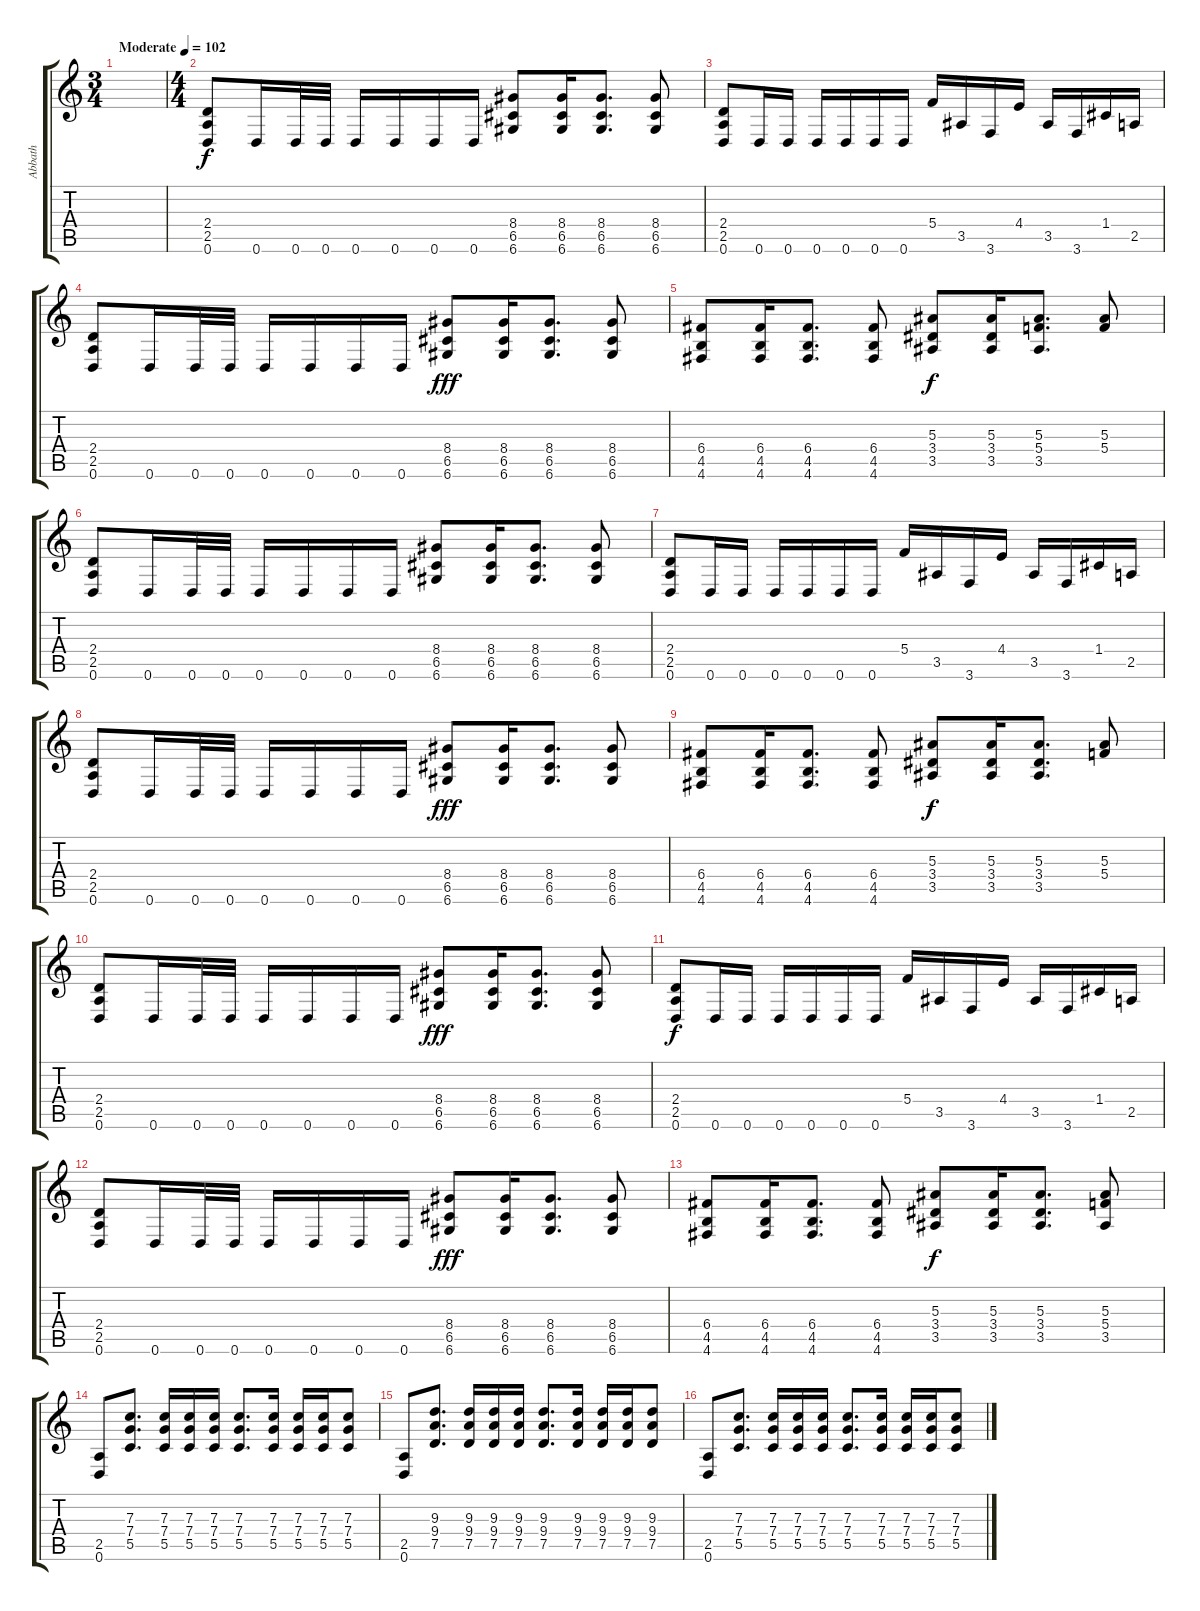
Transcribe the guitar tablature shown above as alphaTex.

\track ("Abbath" "Abbath") {instrument distortionguitar}
\staff {score tabs}
\tuning (D4 A3 F3 C3 G2 D2) {hide}
\ts (3 4)
\tempo (102 "Moderate")
\clef g2
\ks c
|
\ts (4 4)
(2.4 2.5 0.6).8 0.6.16 0.6.32 0.6.32 0.6.16 0.6.16 0.6.16 0.6.16 (8.4 6.5 6.6).8 (8.4 6.5 6.6).16 (8.4 6.5 6.6).8{d} (8.4 6.5 6.6).8 |
(2.4 2.5 0.6).8 0.6.16 0.6.16 0.6.16 0.6.16 0.6.16 0.6.16 5.4.16 3.5.16 3.6.16 4.4.16 3.5.16 3.6.16 1.4.16 2.5.16 |
(2.4 2.5 0.6).8 0.6.16 0.6.32 0.6.32 0.6.16 0.6.16 0.6.16 0.6.16 (8.4 6.5 6.6).8{dy fff} (8.4 6.5 6.6).16 (8.4 6.5 6.6).8{d} (8.4 6.5 6.6).8 |
(6.4 4.5 4.6).8 (6.4 4.5 4.6).16 (6.4 4.5 4.6).8{d} (6.4 4.5 4.6).8 (5.3 3.4 3.5).8{dy f} (5.3 3.4 3.5).16 (5.3 5.4 3.5).8{d} (5.3 5.4).8{instrument guitarharmonics} |
(2.4 2.5 0.6).8{instrument distortionguitar} 0.6.16 0.6.32 0.6.32 0.6.16 0.6.16 0.6.16 0.6.16 (8.4 6.5 6.6).8 (8.4 6.5 6.6).16 (8.4 6.5 6.6).8{d} (8.4 6.5 6.6).8 |
(2.4 2.5 0.6).8 0.6.16 0.6.16 0.6.16 0.6.16 0.6.16 0.6.16 5.4.16 3.5.16 3.6.16 4.4.16 3.5.16 3.6.16 1.4.16 2.5.16 |
(2.4 2.5 0.6).8 0.6.16 0.6.32 0.6.32 0.6.16 0.6.16 0.6.16 0.6.16 (8.4 6.5 6.6).8{dy fff} (8.4 6.5 6.6).16 (8.4 6.5 6.6).8{d} (8.4 6.5 6.6).8 |
(6.4 4.5 4.6).8 (6.4 4.5 4.6).16 (6.4 4.5 4.6).8{d} (6.4 4.5 4.6).8 (5.3 3.4 3.5).8{dy f} (5.3 3.4 3.5).16 (5.3 3.4 3.5).8{d} (5.3 5.4).8{instrument guitarharmonics} |
(2.4 2.5 0.6).8{instrument distortionguitar} 0.6.16 0.6.32 0.6.32 0.6.16 0.6.16 0.6.16 0.6.16 (8.4 6.5 6.6).8{dy fff} (8.4 6.5 6.6).16 (8.4 6.5 6.6).8{d} (8.4 6.5 6.6).8 |
(2.4 2.5 0.6).8{dy f} 0.6.16 0.6.16 0.6.16 0.6.16 0.6.16 0.6.16 5.4.16 3.5.16 3.6.16 4.4.16 3.5.16 3.6.16 1.4.16 2.5.16 |
(2.4 2.5 0.6).8 0.6.16 0.6.32 0.6.32 0.6.16 0.6.16 0.6.16 0.6.16 (8.4 6.5 6.6).8{dy fff} (8.4 6.5 6.6).16 (8.4 6.5 6.6).8{d} (8.4 6.5 6.6).8 |
(6.4 4.5 4.6).8 (6.4 4.5 4.6).16 (6.4 4.5 4.6).8{d} (6.4 4.5 4.6).8 (5.3 3.4 3.5).8{dy f} (5.3 3.4 3.5).16 (5.3 3.4 3.5).8{d} (5.3 5.4 3.5).8 |
(2.5 0.6).8 (7.3 7.4 5.5).8{d} (7.3 7.4 5.5).16 (7.3 7.4 5.5).16 (7.3 7.4 5.5).16 (7.3 7.4 5.5).8{d} (7.3 7.4 5.5).16 (7.3 7.4 5.5).16 (7.3 7.4 5.5).16 (7.3 7.4 5.5).8 |
(2.5 0.6).8 (9.3 9.4 7.5).8{d} (9.3 9.4 7.5).16 (9.3 9.4 7.5).16 (9.3 9.4 7.5).16 (9.3 9.4 7.5).8{d} (9.3 9.4 7.5).16 (9.3 9.4 7.5).16 (9.3 9.4 7.5).16 (9.3 9.4 7.5).8 |
(2.5 0.6).8 (7.3 7.4 5.5).8{d} (7.3 7.4 5.5).16 (7.3 7.4 5.5).16 (7.3 7.4 5.5).16 (7.3 7.4 5.5).8{d} (7.3 7.4 5.5).16 (7.3 7.4 5.5).16 (7.3 7.4 5.5).16 (7.3 7.4 5.5).8
